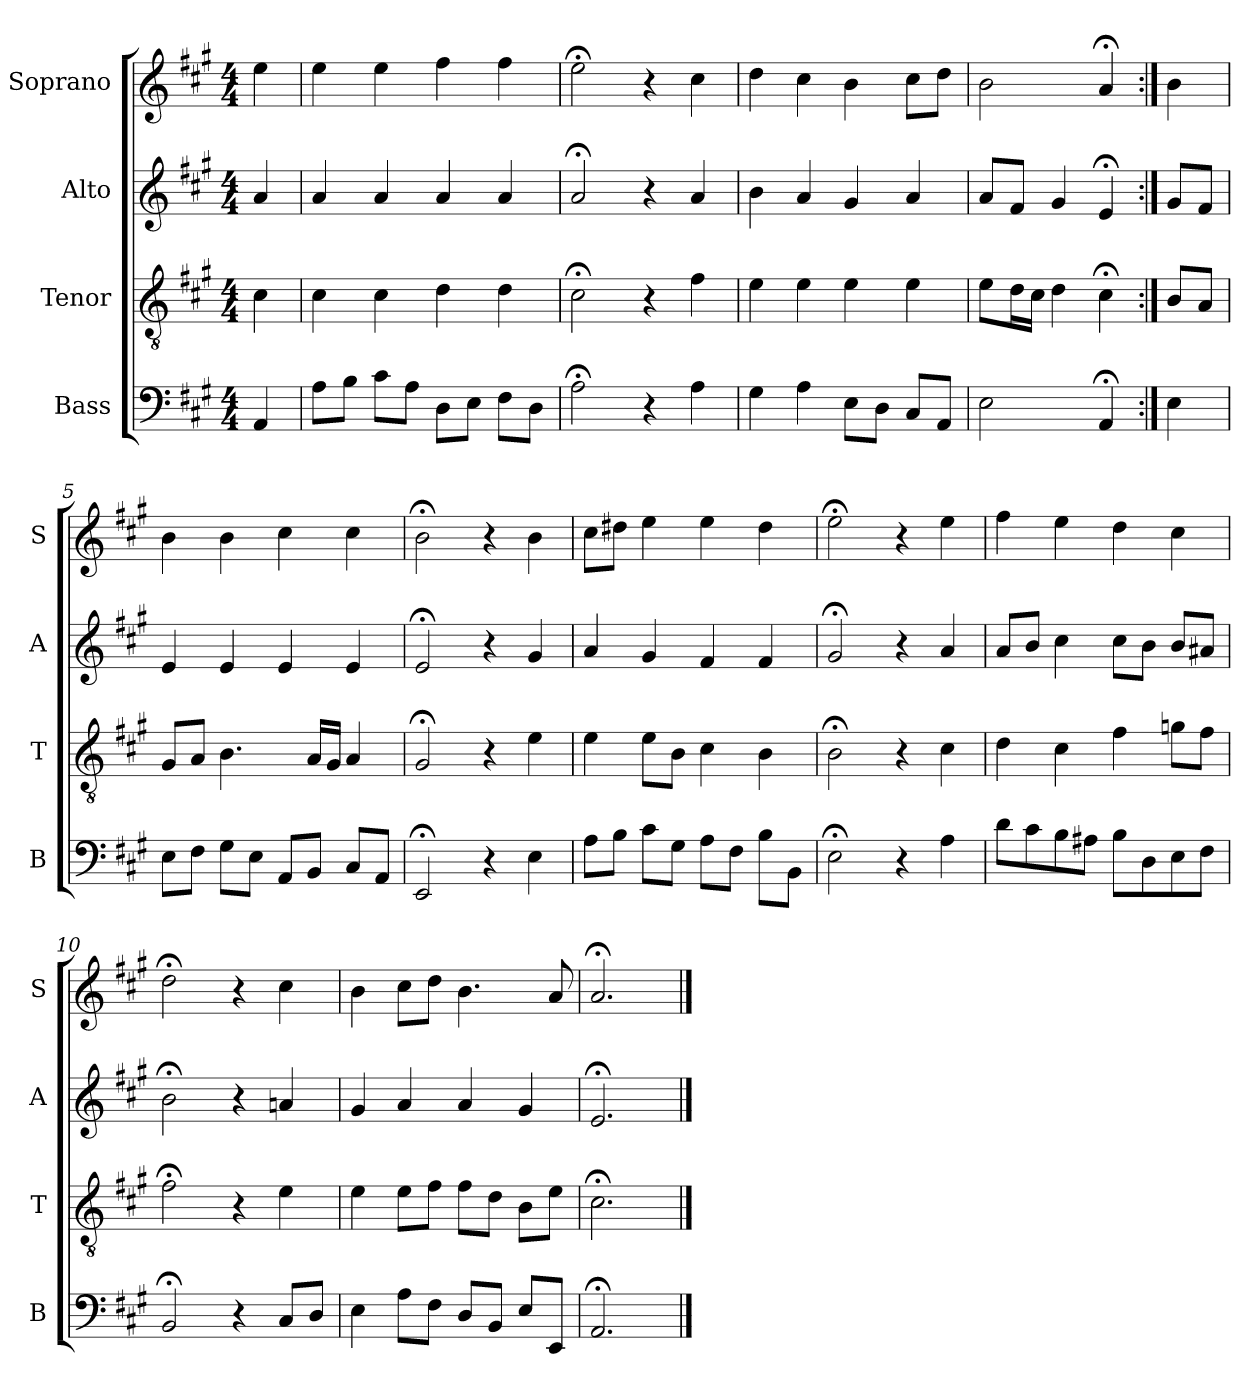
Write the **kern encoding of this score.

**kern	**kern	**kern	**kern
*part4	*part3	*part2	*part1
*staff4	*staff3	*staff2	*staff1
*I"Bass	*I"Tenor	*I"Alto	*I"Soprano
*I'B	*I'T	*I'A	*I'S
*clefF4	*clefGv2	*clefG2	*clefG2
*k[f#c#g#]	*k[f#c#g#]	*k[f#c#g#]	*k[f#c#g#]
*A:	*A:	*A:	*A:
*M4/4	*M4/4	*M4/4	*M4/4
*MM100	*MM100	*MM100	*MM100
=	=	=	=
4AA	4c#	4a	4ee
=1	=1	=1	=1
8AL	4c#	4a	4ee
8BJ	.	.	.
8c#L	4c#	4a	4ee
8AJ	.	.	.
8DL	4d	4a	4ff#
8EJ	.	.	.
8F#L	4d	4a	4ff#
8DJ	.	.	.
=2	=2	=2	=2
2A;<	2c#;<	2a;<	2ee;<
4r	4r	4r	4r
4A	4f#	4a	4cc#
=3	=3	=3	=3
4G#	4e	4b	4dd
4A	4e	4a	4cc#
8EL	4e	4g#	4b
8DJ	.	.	.
8C#L	4e	4a	8cc#L
8AAJ	.	.	8ddJ
=4	=4	=4	=4
2E	8eL	8aL	2b
.	16dL	8f#J	.
.	16c#JJ	.	.
.	4d	4g#	.
4AA;<	4c#;<	4e;<	4a;<
=:|!	=:|!	=:|!	=:|!
4E	8BL	8g#L	4b
.	8AJ	8f#J	.
=5	=5	=5	=5
8EL	8G#L	4e	4b
8F#J	8AJ	.	.
8G#L	4.B	4e	4b
8EJ	.	.	.
8AAL	.	4e	4cc#
8BBJ	16ALL	.	.
.	16G#JJ	.	.
8C#L	4A	4e	4cc#
8AAJ	.	.	.
=6	=6	=6	=6
2EE;<	2G#;<	2e;<	2b;<
4r	4r	4r	4r
4E	4e	4g#	4b
=7	=7	=7	=7
8AL	4e	4a	8cc#L
8BJ	.	.	8dd#XJ
8c#L	8eL	4g#	4ee
8G#J	8BJ	.	.
8AL	4c#	4f#	4ee
8F#J	.	.	.
8BL	4B	4f#	4dd#
8BBJ	.	.	.
=8	=8	=8	=8
2E;<	2B;<	2g#;<	2ee;<
4r	4r	4r	4r
4A	4c#	4a	4ee
=9	=9	=9	=9
8dL	4d	8aL	4ff#
8c#	.	8bJ	.
8B	4c#	4cc#	4ee
8A#XJ	.	.	.
8BL	4f#	8cc#L	4dd
8D	.	8bJ	.
8E	8gnL	8bL	4cc#
8F#J	8f#J	8a#XJ	.
=10	=10	=10	=10
2BB;<	2f#;<	2b;<	2dd;<
4r	4r	4r	4r
8C#L	4e	4an	4cc#
8DJ	.	.	.
=11	=11	=11	=11
4E	4e	4g#	4b
8AL	8eL	4a	8cc#L
8F#J	8f#J	.	8ddJ
8DL	8f#L	4a	4.b
8BBJ	8dJ	.	.
8EL	8BL	4g#	.
8EEJ	8eJ	.	8a
=12	=12	=12	=12
2.AA;<	2.c#;<	2.e;<	2.a;<
==	==	==	==
*-	*-	*-	*-
